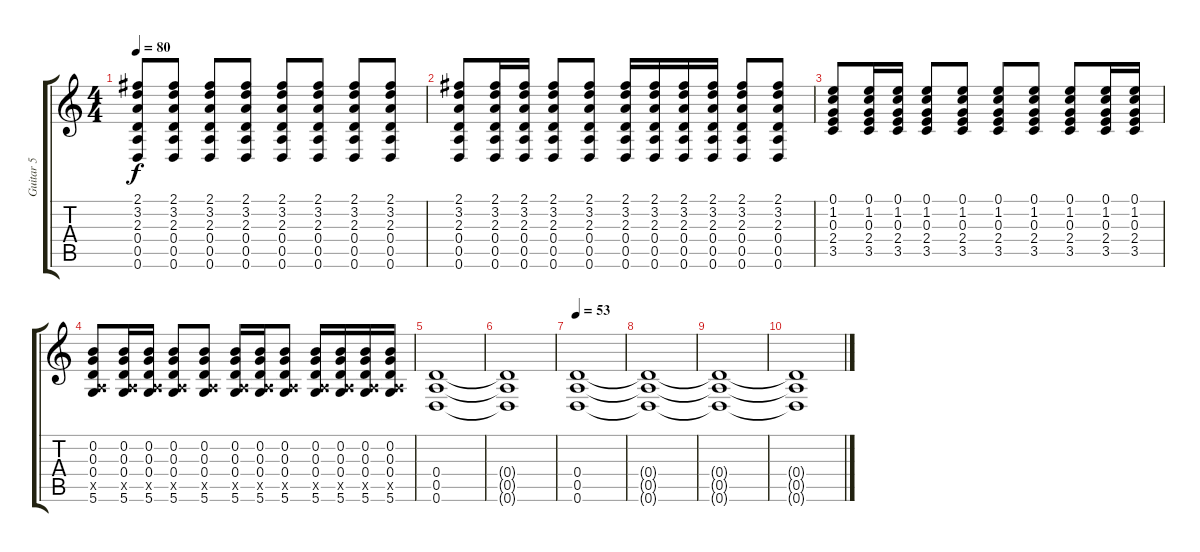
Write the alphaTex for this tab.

\track ("Guitar 5" "Guitar 5") {instrument acousticguitarsteel}
\staff {score tabs}
\tuning (E4 B3 G3 D3 A2 D2) {hide}
\ts (4 4)
\tempo 80
\clef g2
\ks c
(2.1 3.2 2.3 0.4 0.5 0.6).8{dy f} (2.1 3.2 2.3 0.4 0.5 0.6).8 (2.1 3.2 2.3 0.4 0.5 0.6).8 (2.1 3.2 2.3 0.4 0.5 0.6).8 (2.1 3.2 2.3 0.4 0.5 0.6).8 (2.1 3.2 2.3 0.4 0.5 0.6).8 (2.1 3.2 2.3 0.4 0.5 0.6).8 (2.1 3.2 2.3 0.4 0.5 0.6).8 |
(2.1 3.2 2.3 0.4 0.5 0.6).8 (2.1 3.2 2.3 0.4 0.5 0.6).16 (2.1 3.2 2.3 0.4 0.5 0.6).16 (2.1 3.2 2.3 0.4 0.5 0.6).8 (2.1 3.2 2.3 0.4 0.5 0.6).8 (2.1 3.2 2.3 0.4 0.5 0.6).16 (2.1 3.2 2.3 0.4 0.5 0.6).16 (2.1 3.2 2.3 0.4 0.5 0.6).16 (2.1 3.2 2.3 0.4 0.5 0.6).16 (2.1 3.2 2.3 0.4 0.5 0.6).8 (2.1 3.2 2.3 0.4 0.5 0.6).8 |
(0.1 1.2 0.3 2.4 3.5).8 (0.1 1.2 0.3 2.4 3.5).16 (0.1 1.2 0.3 2.4 3.5).16 (0.1 1.2 0.3 2.4 3.5).8 (0.1 1.2 0.3 2.4 3.5).8 (0.1 1.2 0.3 2.4 3.5).8 (0.1 1.2 0.3 2.4 3.5).8 (0.1 1.2 0.3 2.4 3.5).8 (0.1 1.2 0.3 2.4 3.5).16 (0.1 1.2 0.3 2.4 3.5).16 |
(0.2 0.3 0.4 0.5{x} 5.6).8 (0.2 0.3 0.4 0.5{x} 5.6).16 (0.2 0.3 0.4 0.5{x} 5.6).16 (0.2 0.3 0.4 0.5{x} 5.6).8 (0.2 0.3 0.4 0.5{x} 5.6).8 (0.2 0.3 0.4 0.5{x} 5.6).16 (0.2 0.3 0.4 0.5{x} 5.6).16 (0.2 0.3 0.4 0.5{x} 5.6).8 (0.2 0.3 0.4 0.5{x} 5.6).16 (0.2 0.3 0.4 0.5{x} 5.6).16 (0.2 0.3 0.4 0.5{x} 5.6).16 (0.2 0.3 0.4 0.5{x} 5.6).16 |
(0.4 0.5 0.6).1 |
(0.4{t} 0.5{t} 0.6{t}).1 |
\tempo 53
(0.4 0.5 0.6).1 |
(0.4{t} 0.5{t} 0.6{t}).1 |
(0.4{t} 0.5{t} 0.6{t}).1 |
(0.4{t} 0.5{t} 0.6{t}).1
